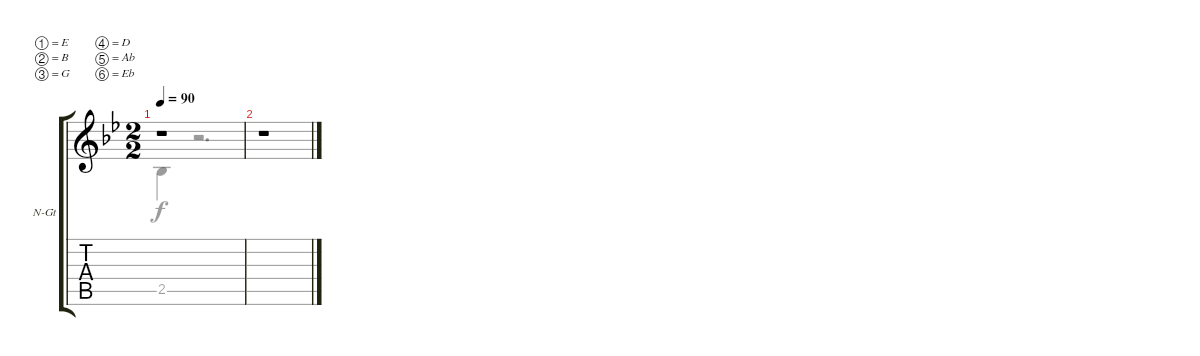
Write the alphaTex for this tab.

\bracketExtendMode groupsimilarinstruments
\firstSystemTrackNameOrientation horizontal
\otherSystemsTrackNameOrientation horizontal
\track ("Piste 1" "N-Gt") {instrument acousticguitarnylon}
\staff {score tabs}
\tuning (E4 B3 G3 D3 Ab2 Eb2)
\voice
\ts (2 2)
\tempo 90
\clef g2
\ks bb
r.1{dy f} |
r.1
\voice
\clef g2
\ottava regular
\simile none
\ks bb
2.5.4{dy f} r.2{d} |
r.1
